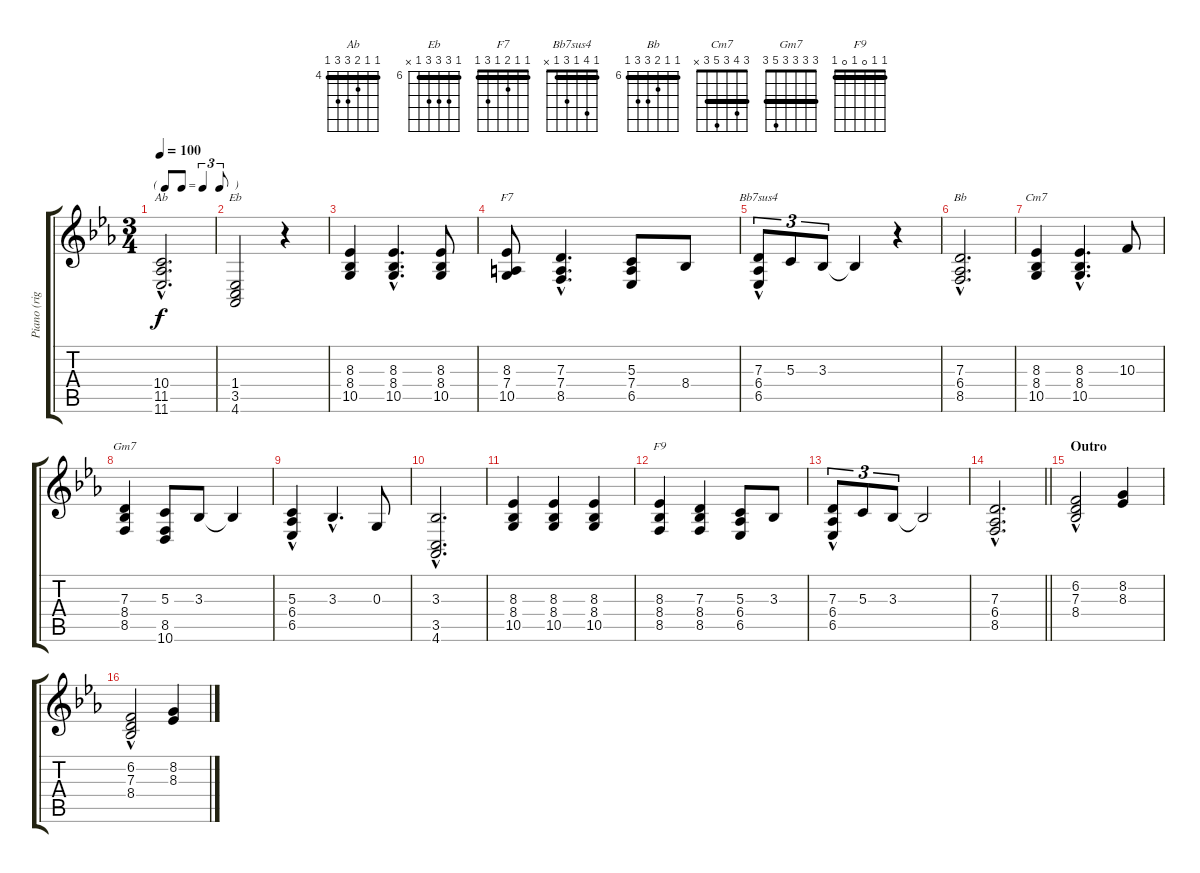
\track ("Piano (right hand)" "Piano (rig") {instrument acousticgrandpiano}
\staff {score tabs}
\tuning (E4 B3 G3 D3 A2 E2) {hide}
\chord ("Ab" 4 4 5 6 6 4) {firstfret 4 barre 4}
\chord ("Eb" 6 8 8 8 6 x) {firstfret 6 barre 6}
\chord ("F7" 1 1 2 1 3 1) {barre 1}
\chord ("Bb7sus4" 1 4 1 3 1 x) {barre 1}
\chord ("Bb" 6 6 7 8 8 6) {firstfret 6 barre 6}
\chord ("Cm7" 3 4 3 5 3 x) {barre 3}
\chord ("Gm7" 3 3 3 3 5 3) {barre 3}
\chord ("F9" 1 1 0 1 0 1) {barre 1}
\ts (3 4)
\tf triplet8th
\tempo 100
\clef g2
\ks eb
(10.4{hac} 11.5{hac} 11.6{hac}).2{d ch "Ab" dy f} |
(1.4 3.5 4.6).2{ch "Eb"} r.4 |
(8.3 8.4 10.5).4 (8.3{hac} 8.4{hac} 10.5{hac}).4{d} (8.3 8.4 10.5).8 |
(8.3 7.4 10.5).8{ch "F7"} (7.3{hac} 7.4{hac} 8.5{hac}).4{d} (5.3 7.4 6.5).8 8.4.8 |
(7.3 6.4{hac} 6.5{hac}).8{tu (3 2) ch "Bb7sus4"} 5.3.8{tu (3 2)} 3.3.8{tu (3 2)} 3.3{t}.4 r.4 |
(7.3{hac} 6.4{hac} 8.5{hac}).2{d ch "Bb"} |
(8.3 8.4 10.5).4{ch "Cm7"} (8.3{hac} 8.4{hac} 10.5{hac}).4{d} 10.3.8 |
(7.3 8.4 8.5).4{ch "Gm7"} (5.3 8.5 10.6).8 3.3.8 3.3{t}.4 |
(5.3 6.4{hac} 6.5{hac}).4 3.3{hac}.4{d} 0.3.8 |
(3.3{hac} 3.5{hac} 4.6{hac}).2{d} |
(8.3 8.4 10.5).4 (8.3 8.4 10.5).4 (8.3 8.4 10.5).4 |
(8.3 8.4 8.5).4{ch "F9"} (7.3 8.4 8.5).4 (5.3 6.4 6.5).8 3.3.8 |
(7.3 6.4{hac} 6.5{hac}).8{tu (3 2)} 5.3.8{tu (3 2)} 3.3.8{tu (3 2)} 3.3{t}.2 |
\barLineRight lightlight
(7.3{hac} 6.4{hac} 8.5{hac}).2{d} |
\section ("" "Outro")
(6.2 7.3 8.4{hac}).2 (8.2 8.3).4 |
(6.2 7.3 8.4{hac}).2 (8.2 8.3).4
